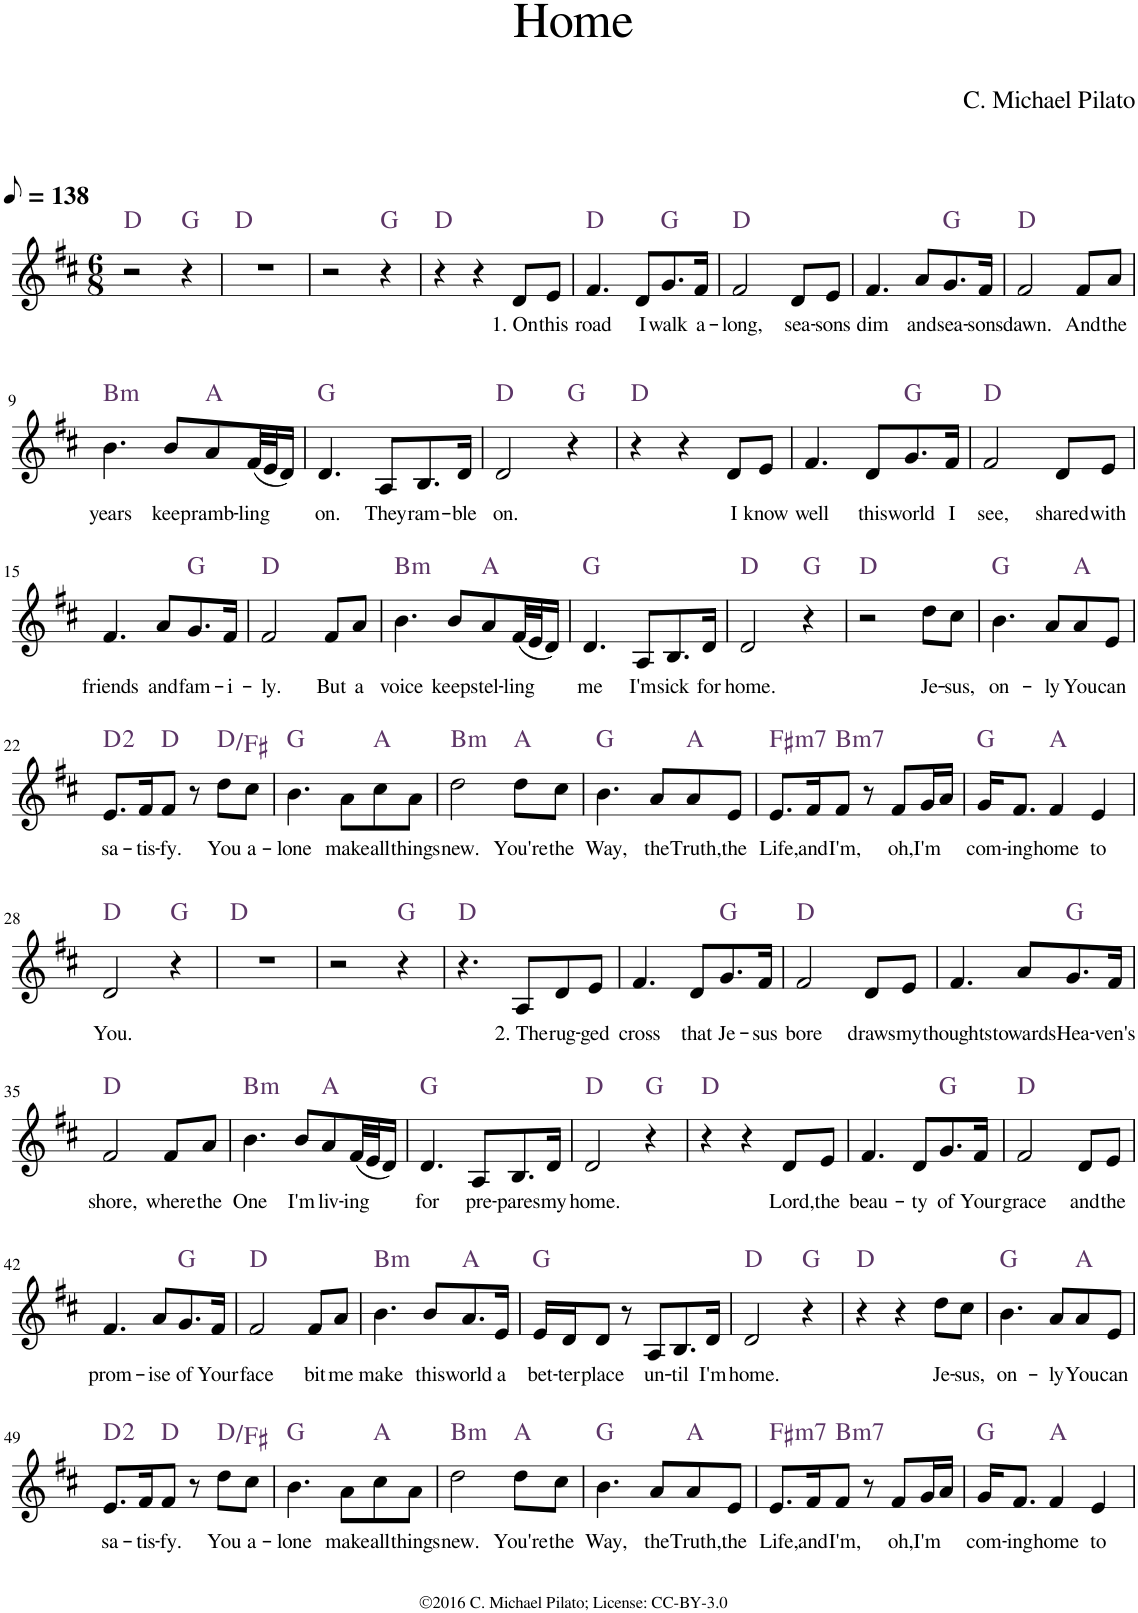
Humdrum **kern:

**kern	**text	**harte
*part1	*part1	*part1
*staff1	*staff1	*
*I"Piano	*	*
*I'Pno.	*	*
*clefG2	*	*
*k[f#c#]	*	*
*M6/8	*	*
*MM69	*	*
=1	=1	=1
2r	.	D:maj
4r	.	G:maj
=2	=2	=2
2.r	.	D:maj
=3	=3	=3
2r	.	.
4r	.	G:maj
=4	=4	=4
4r	.	D:maj
4r	.	.
!	!LO:LY:b	!
8d/L	1. On	.
!	!LO:LY:b	!
8e/J	this	.
=5	=5	=5
!	!LO:LY:b	!
4.f#/	road	D:maj
!	!LO:LY:b	!
8d/L	I	.
!	!LO:LY:b	!
8.g/	walk	G:maj
!	!LO:LY:b	!
16f#/Jk	a-	.
=6	=6	=6
!	!LO:LY:b	!
2f#/	-long,	D:maj
!	!LO:LY:b	!
8d/L	sea-	.
!	!LO:LY:b	!
8e/J	-sons	.
=7	=7	=7
!	!LO:LY:b	!
4.f#/	dim	.
!	!LO:LY:b	!
8a/L	and	.
!	!LO:LY:b	!
8.g/	sea-	G:maj
!	!LO:LY:b	!
16f#/Jk	-sons	.
=8	=8	=8
!	!LO:LY:b	!
2f#/	dawn.	D:maj
!	!LO:LY:b	!
8f#/L	And	.
!	!LO:LY:b	!
8a/J	the	.
!!LO:LB:g=z
=9	=9	=9
!	!LO:LY:b	!LO:H:kt=m
4.b\	years	B:min
!	!LO:LY:b	!
8b/L	keep	.
!	!LO:LY:b	!
8a/	ramb-	A:maj
!	!LO:LY:b	!
(32f#/LL	-ling	.
32e/J	.	.
16d/JJ)	.	.
=10	=10	=10
!	!LO:LY:b	!
4.d/	on.	G:maj
!	!LO:LY:b	!
8A/L	They	.
!	!LO:LY:b	!
8.B/	ram-	.
!	!LO:LY:b	!
16d/Jk	-ble	.
=11	=11	=11
!	!LO:LY:b	!
2d/	on.	D:maj
4r	.	G:maj
=12	=12	=12
4r	.	D:maj
4r	.	.
!	!LO:LY:b	!
8d/L	I	.
!	!LO:LY:b	!
8e/J	know	.
=13	=13	=13
!	!LO:LY:b	!
4.f#/	well	.
!	!LO:LY:b	!
8d/L	this	.
!	!LO:LY:b	!
8.g/	world	G:maj
!	!LO:LY:b	!
16f#/Jk	I	.
=14	=14	=14
!	!LO:LY:b	!
2f#/	see,	D:maj
!	!LO:LY:b	!
8d/L	shared	.
!	!LO:LY:b	!
8e/J	with	.
!!LO:LB:g=z
=15	=15	=15
!	!LO:LY:b	!
4.f#/	friends	.
!	!LO:LY:b	!
8a/L	and	.
!	!LO:LY:b	!
8.g/	fam-	G:maj
!	!LO:LY:b	!
16f#/Jk	-i-	.
=16	=16	=16
!	!LO:LY:b	!
2f#/	-ly.	D:maj
!	!LO:LY:b	!
8f#/L	But	.
!	!LO:LY:b	!
8a/J	a	.
=17	=17	=17
!	!LO:LY:b	!LO:H:kt=m
4.b\	voice	B:min
!	!LO:LY:b	!
8b/L	keeps	.
!	!LO:LY:b	!
8a/	tel-	A:maj
!	!LO:LY:b	!
(32f#/LL	-ling	.
32e/J	.	.
16d/JJ)	.	.
=18	=18	=18
!	!LO:LY:b	!
4.d/	me	G:maj
!	!LO:LY:b	!
8A/L	I'm	.
!	!LO:LY:b	!
8.B/	sick	.
!	!LO:LY:b	!
16d/Jk	for	.
=19	=19	=19
!	!LO:LY:b	!
2d/	home.	D:maj
4r	.	G:maj
=20	=20	=20
2r	.	D:maj
!	!LO:LY:b	!
8dd\L	Je-	.
!	!LO:LY:b	!
8cc#\J	-sus,	.
=21	=21	=21
!	!LO:LY:b	!
4.b\	on-	G:maj
!	!LO:LY:b	!
8a/L	-ly	.
!	!LO:LY:b	!
8a/	You	A:maj
!	!LO:LY:b	!
8e/J	can	.
!!LO:LB:g=z
=22	=22	=22
!	!LO:LY:b	!
8.e/L	sa-	D:maj(2)
!	!LO:LY:b	!
16f#/K	-tis-	.
!	!LO:LY:b	!
8f#/J	-fy.	D:maj
8r	.	.
!	!LO:LY:b	!
8dd\L	You	D:maj/3
!	!LO:LY:b	!
8cc#\J	a-	.
=23	=23	=23
!	!LO:LY:b	!
4.b\	-lone	G:maj
!	!LO:LY:b	!
8a\L	make	.
!	!LO:LY:b	!
8cc#\	all	A:maj
!	!LO:LY:b	!
8a\J	things	.
=24	=24	=24
!	!LO:LY:b	!LO:H:kt=m
2dd\	new.	B:min
!	!LO:LY:b	!
8dd\L	You're	A:maj
!	!LO:LY:b	!
8cc#\J	the	.
=25	=25	=25
!	!LO:LY:b	!
4.b\	Way,	G:maj
!	!LO:LY:b	!
8a/L	the	.
!	!LO:LY:b	!
8a/	Truth,	A:maj
!	!LO:LY:b	!
8e/J	the	.
=26	=26	=26
!	!LO:LY:b	!LO:H:kt=m7
8.e/L	Life,	F#:min7
!	!LO:LY:b	!
16f#/K	and	.
!	!LO:LY:b	!LO:H:kt=m7
8f#/J	I'm,	B:min7
8r	.	.
!	!LO:LY:b	!
8f#/L	oh,	.
!	!LO:LY:b	!
16g/L	I'm	.
16a/JJ	.	.
=27	=27	=27
!	!LO:LY:b	!
16g/KL	com-	G:maj
!	!LO:LY:b	!
8.f#/J	-ing	.
!	!LO:LY:b	!
4f#/	home	A:maj
!	!LO:LY:b	!
4e/	to	.
!!LO:LB:g=z
=28	=28	=28
!	!LO:LY:b	!
2d/	You.	D:maj
4r	.	G:maj
=29	=29	=29
2.r	.	D:maj
=30	=30	=30
2r	.	.
4r	.	G:maj
=31	=31	=31
4.r	.	D:maj
!	!LO:LY:b	!
8A/L	2. The	.
!	!LO:LY:b	!
8d/	rug-	.
!	!LO:LY:b	!
8e/J	-ged	.
=32	=32	=32
!	!LO:LY:b	!
4.f#/	cross	.
!	!LO:LY:b	!
8d/L	that	.
!	!LO:LY:b	!
8.g/	Je-	G:maj
!	!LO:LY:b	!
16f#/Jk	-sus	.
=33	=33	=33
!	!LO:LY:b	!
2f#/	bore	D:maj
!	!LO:LY:b	!
8d/L	draws	.
!	!LO:LY:b	!
8e/J	my	.
=34	=34	=34
!	!LO:LY:b	!
4.f#/	thoughts	.
!	!LO:LY:b	!
8a/L	towards	.
!	!LO:LY:b	!
8.g/	Hea-	G:maj
!	!LO:LY:b	!
16f#/Jk	-ven's	.
!!LO:LB:g=z
=35	=35	=35
!	!LO:LY:b	!
2f#/	shore,	D:maj
!	!LO:LY:b	!
8f#/L	where	.
!	!LO:LY:b	!
8a/J	the	.
=36	=36	=36
!	!LO:LY:b	!LO:H:kt=m
4.b\	One	B:min
!	!LO:LY:b	!
8b/L	I'm	.
!	!LO:LY:b	!
8a/	liv-	A:maj
!	!LO:LY:b	!
(32f#/LL	-ing	.
32e/J	.	.
16d/JJ)	.	.
=37	=37	=37
!	!LO:LY:b	!
4.d/	for	G:maj
!	!LO:LY:b	!
8A/L	pre-	.
!	!LO:LY:b	!
8.B/	-pares	.
!	!LO:LY:b	!
16d/Jk	my	.
=38	=38	=38
!	!LO:LY:b	!
2d/	home.	D:maj
4r	.	G:maj
=39	=39	=39
4r	.	D:maj
4r	.	.
!	!LO:LY:b	!
8d/L	Lord,	.
!	!LO:LY:b	!
8e/J	the	.
=40	=40	=40
!	!LO:LY:b	!
4.f#/	beau-	.
!	!LO:LY:b	!
8d/L	-ty	.
!	!LO:LY:b	!
8.g/	of	G:maj
!	!LO:LY:b	!
16f#/Jk	Your	.
=41	=41	=41
!	!LO:LY:b	!
2f#/	grace	D:maj
!	!LO:LY:b	!
8d/L	and	.
!	!LO:LY:b	!
8e/J	the	.
!!LO:LB:g=z
=42	=42	=42
!	!LO:LY:b	!
4.f#/	prom-	.
!	!LO:LY:b	!
8a/L	-ise	.
!	!LO:LY:b	!
8.g/	of	G:maj
!	!LO:LY:b	!
16f#/Jk	Your	.
=43	=43	=43
!	!LO:LY:b	!
2f#/	face	D:maj
!	!LO:LY:b	!
8f#/L	bit	.
!	!LO:LY:b	!
8a/J	me	.
=44	=44	=44
!	!LO:LY:b	!LO:H:kt=m
4.b\	make	B:min
!	!LO:LY:b	!
8b/L	this	.
!	!LO:LY:b	!
8.a/	world	A:maj
!	!LO:LY:b	!
16e/Jk	a	.
=45	=45	=45
!	!LO:LY:b	!
16e/LL	bet-	G:maj
!	!LO:LY:b	!
16d/J	-ter	.
!	!LO:LY:b	!
8d/J	place	.
8r	.	.
!	!LO:LY:b	!
8A/L	un-	.
!	!LO:LY:b	!
8.B/	-til	.
!	!LO:LY:b	!
16d/Jk	I'm	.
=46	=46	=46
!	!LO:LY:b	!
2d/	home.	D:maj
4r	.	G:maj
=47	=47	=47
4r	.	D:maj
4r	.	.
!	!LO:LY:b	!
8dd\L	Je-	.
!	!LO:LY:b	!
8cc#\J	-sus,	.
=48	=48	=48
!	!LO:LY:b	!
4.b\	on-	G:maj
!	!LO:LY:b	!
8a/L	-ly	.
!	!LO:LY:b	!
8a/	You	A:maj
!	!LO:LY:b	!
8e/J	can	.
!!LO:LB:g=z
=49	=49	=49
!	!LO:LY:b	!
8.e/L	sa-	D:maj(2)
!	!LO:LY:b	!
16f#/K	-tis-	.
!	!LO:LY:b	!
8f#/J	-fy.	D:maj
8r	.	.
!	!LO:LY:b	!
8dd\L	You	D:maj/3
!	!LO:LY:b	!
8cc#\J	a-	.
=50	=50	=50
!	!LO:LY:b	!
4.b\	-lone	G:maj
!	!LO:LY:b	!
8a\L	make	.
!	!LO:LY:b	!
8cc#\	all	A:maj
!	!LO:LY:b	!
8a\J	things	.
=51	=51	=51
!	!LO:LY:b	!LO:H:kt=m
2dd\	new.	B:min
!	!LO:LY:b	!
8dd\L	You're	A:maj
!	!LO:LY:b	!
8cc#\J	the	.
=52	=52	=52
!	!LO:LY:b	!
4.b\	Way,	G:maj
!	!LO:LY:b	!
8a/L	the	.
!	!LO:LY:b	!
8a/	Truth,	A:maj
!	!LO:LY:b	!
8e/J	the	.
=53	=53	=53
!	!LO:LY:b	!LO:H:kt=m7
8.e/L	Life,	F#:min7
!	!LO:LY:b	!
16f#/K	and	.
!	!LO:LY:b	!LO:H:kt=m7
8f#/J	I'm,	B:min7
8r	.	.
!	!LO:LY:b	!
8f#/L	oh,	.
!	!LO:LY:b	!
16g/L	I'm	.
16a/JJ	.	.
=54	=54	=54
!	!LO:LY:b	!
16g/KL	com-	G:maj
!	!LO:LY:b	!
8.f#/J	-ing	.
!	!LO:LY:b	!
4f#/	home	A:maj
!	!LO:LY:b	!
4e/	to	.
=	=	=
*-	*-	*-
